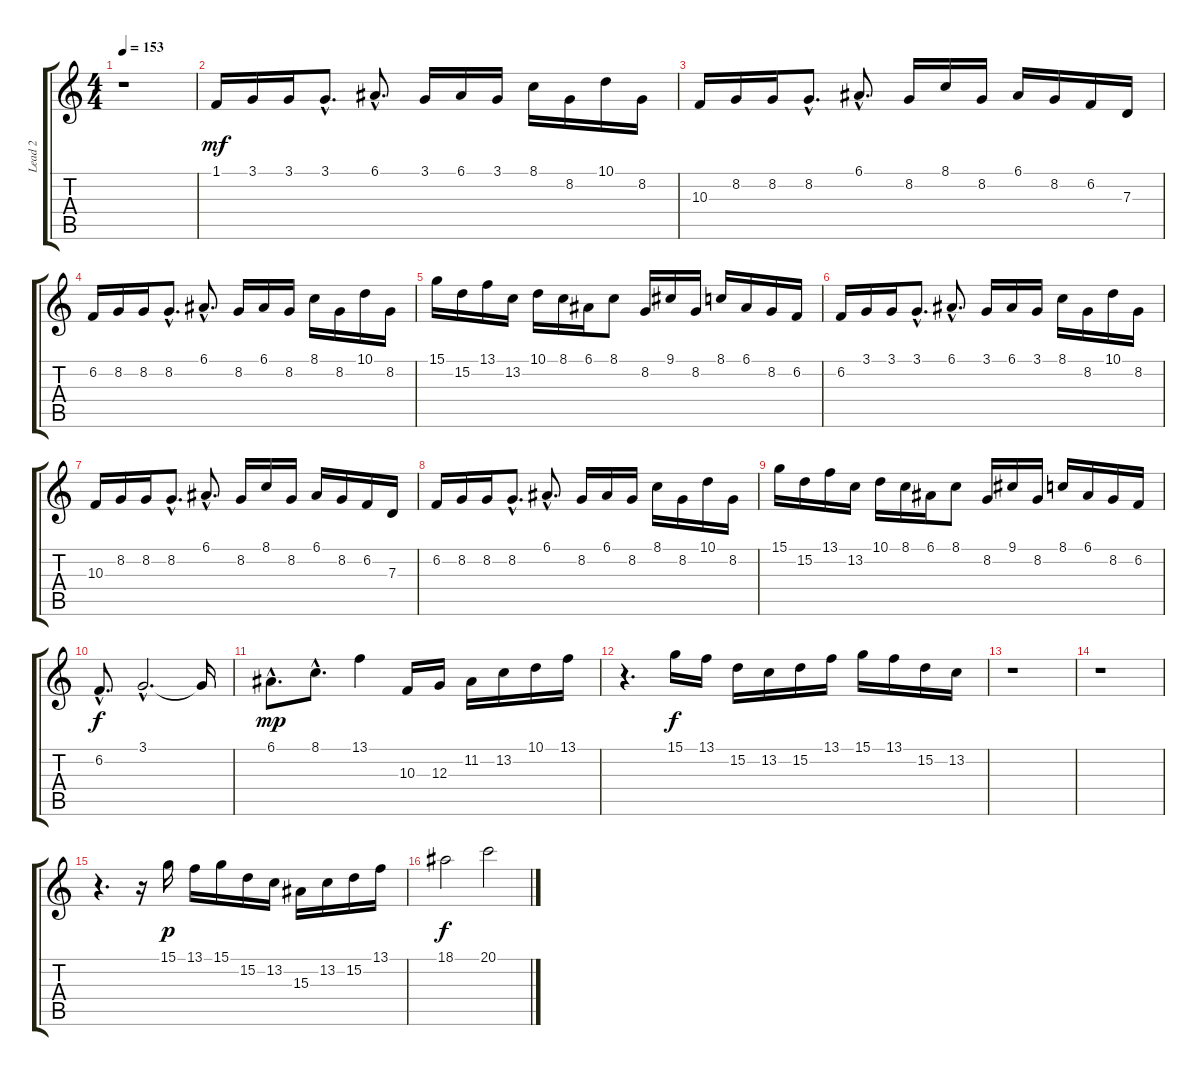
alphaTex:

\track ("Lead 2" "Lead 2") {instrument lead1square}
\staff {score tabs}
\tuning (E4 B3 G3 D3 A2 E2) {hide}
\ts (4 4)
\tempo 153
\clef g2
\ks c
r.1{dy f} |
1.1.16{dy mf balance 8} 3.1.16 3.1.16 3.1{hac}.8{d} 6.1{hac}.8{d} 3.1.16 6.1.16 3.1.16 8.1.16 8.2.16 10.1.16 8.2.16 |
10.3.16 8.2.16 8.2.16 8.2{hac}.8{d} 6.1{hac}.8{d} 8.2.16 8.1.16 8.2.16 6.1.16 8.2.16 6.2.16 7.3.16 |
6.2.16 8.2.16 8.2.16 8.2{hac}.8{d} 6.1{hac}.8{d} 8.2.16 6.1.16 8.2.16 8.1.16 8.2.16 10.1.16 8.2.16 |
15.1.16 15.2.16 13.1.16 13.2.16 10.1.16 8.1.16 6.1.16 8.1.8 8.2.16 9.1.16 8.2.16 8.1.16 6.1.16 8.2.16 6.2.16 |
6.2.16 3.1.16 3.1.16 3.1{hac}.8{d} 6.1{hac}.8{d} 3.1.16 6.1.16 3.1.16 8.1.16 8.2.16 10.1.16 8.2.16 |
10.3.16 8.2.16 8.2.16 8.2{hac}.8{d} 6.1{hac}.8{d} 8.2.16 8.1.16 8.2.16 6.1.16 8.2.16 6.2.16 7.3.16 |
6.2.16 8.2.16 8.2.16 8.2{hac}.8{d} 6.1{hac}.8{d} 8.2.16 6.1.16 8.2.16 8.1.16 8.2.16 10.1.16 8.2.16 |
15.1.16 15.2.16 13.1.16 13.2.16 10.1.16 8.1.16 6.1.16 8.1.8 8.2.16 9.1.16 8.2.16 8.1.16 6.1.16 8.2.16 6.2.16 |
6.2{hac}.8{d dy f} 3.1{hac}.2{d} 3.1{t}.16 |
6.1{hac}.8{d dy mp} 8.1{hac}.8{d} 13.1.4 10.3.16 12.3.16 11.2.16 13.2.16 10.1.16 13.1.16 |
r.4{d} 15.1.16{dy f} 13.1.16 15.2.16 13.2.16 15.2.16 13.1.16 15.1.16 13.1.16 15.2.16 13.2.16 |
r.1 |
r.1 |
r.4{d} r.16 15.1.16{dy p} 13.1.16 15.1.16 15.2.16 13.2.16 15.3.16 13.2.16 15.2.16 13.1.16 |
18.1.2{dy f} 20.1.2
